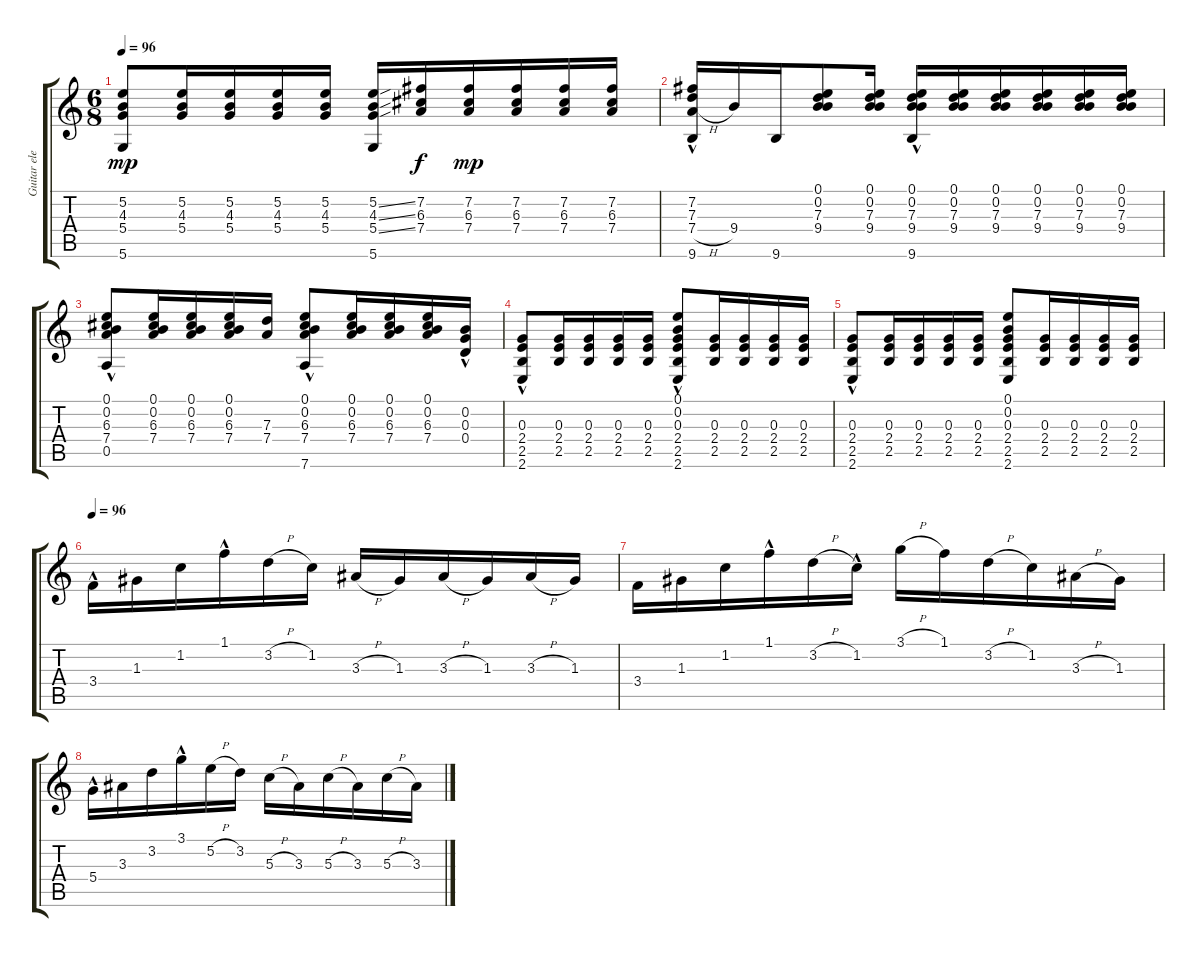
\track ("Guitar elec 2" "Guitar ele") {instrument electricguitarclean}
\staff {score tabs}
\tuning (E4 B3 G3 D3 A2 D2) {hide}
\ts (6 8)
\tempo 96
\clef g2
\ks c
(5.2 4.3 5.4 5.6).8{dy mp} (5.2 4.3 5.4).16 (5.2 4.3 5.4).16 (5.2 4.3 5.4).16 (5.2 4.3 5.4).16 (5.2{ss} 4.3{ss} 5.4{ss} 5.6).16 (7.2 6.3 7.4).16{dy f} (7.2 6.3 7.4).16{dy mp} (7.2 6.3 7.4).16 (7.2 6.3 7.4).16 (7.2 6.3 7.4).16 |
(7.2{hac} 7.3{hac} 7.4{h} 9.6).16 9.4.16 9.6.16 (0.1 0.2 7.3 9.4).8 (0.1 0.2 7.3 9.4).16 (0.1 0.2 7.3 9.4 9.6{hac}).16 (0.1 0.2 7.3 9.4).16 (0.1 0.2 7.3 9.4).16 (0.1 0.2 7.3 9.4).16 (0.1 0.2 7.3 9.4).16 (0.1 0.2 7.3 9.4).16 |
(0.1 0.2 6.3 7.4 0.5{hac}).8 (0.1 0.2 6.3 7.4).16 (0.1 0.2 6.3 7.4).16 (0.1 0.2 6.3 7.4).16 (7.3 7.4).16 (0.1 0.2 6.3 7.4 7.6{hac}).8 (0.1 0.2 6.3 7.4).16 (0.1 0.2 6.3 7.4).16 (0.1 0.2 6.3 7.4).16 (0.2{hac} 0.3 0.4).16 |
(0.3 2.4 2.5 2.6{hac}).8 (0.3 2.4 2.5).16 (0.3 2.4 2.5).16 (0.3 2.4 2.5).16 (0.3 2.4 2.5).16 (0.1{hac} 0.2{hac} 0.3 2.4 2.5 2.6{hac}).8 (0.3 2.4 2.5).16 (0.3 2.4 2.5).16 (0.3 2.4 2.5).16 (0.3 2.4 2.5).16 |
(0.3 2.4 2.5 2.6{hac}).8 (0.3 2.4 2.5).16 (0.3 2.4 2.5).16 (0.3 2.4 2.5).16 (0.3 2.4 2.5).16 (0.1 0.2 0.3 2.4 2.5 2.6).8 (0.3 2.4 2.5).16 (0.3 2.4 2.5).16 (0.3 2.4 2.5).16 (0.3 2.4 2.5).16 |
\tempo 96
3.4{hac}.16 1.3.16 1.2.16 1.1{hac}.16 3.2{h}.16 1.2.16 3.3{h}.16 1.3.16 3.3{h}.16 1.3.16 3.3{h}.16 1.3.16 |
3.4.16 1.3.16 1.2.16 1.1{hac}.16 3.2{h}.16 1.2{hac}.16 3.1{h}.16 1.1.16 3.2{h}.16 1.2.16 3.3{h}.16 1.3.16 |
5.4{hac}.16 3.3.16 3.2.16 3.1{hac}.16 5.2{h}.16 3.2.16 5.3{h}.16 3.3.16 5.3{h}.16 3.3.16 5.3{h}.16 3.3.16
